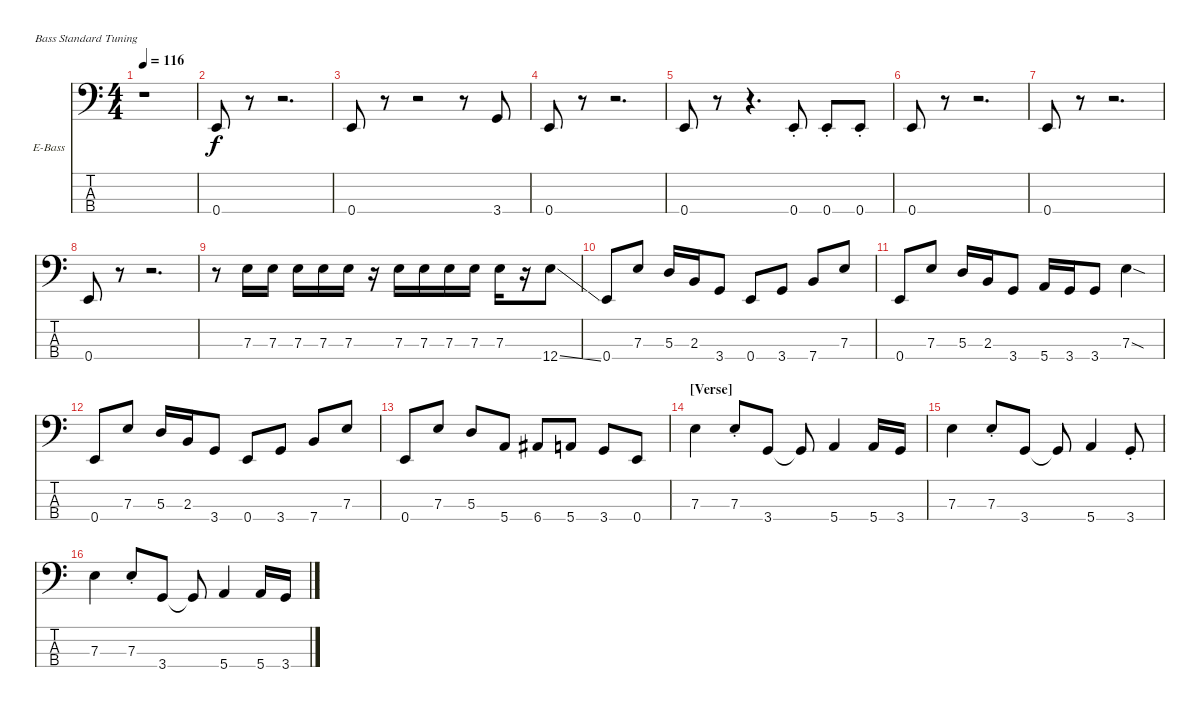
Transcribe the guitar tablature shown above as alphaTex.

\bracketExtendMode nobrackets
\firstSystemTrackNameOrientation horizontal
\otherSystemsTrackNameOrientation horizontal
\track ("Bass" "E-Bass") {instrument electricbassfinger}
\staff {score tabs}
\tuning (G2 D2 A1 E1)
\ts (4 4)
\tempo 116
\clef f4
\ks c
r.1{dy f instrument electricbassfinger} |
0.4.8 r.8 r.2{d} |
0.4.8 r.8 r.2 r.8 3.4.8 |
0.4.8 r.8 r.2{d} |
0.4.8 r.8 r.4{d} 0.4{st}.8 0.4{st}.8 0.4{st}.8 |
0.4.8 r.8 r.2{d} |
0.4.8 r.8 r.2{d} |
0.4.8 r.8 r.2{d} |
r.8 7.3.16 7.3.16 7.3.16 7.3.16 7.3.16 r.16 7.3.16 7.3.16 7.3.16 7.3.16 7.3.16 r.16 12.4{ss}.8 |
0.4.8 7.3.8 5.3.16 2.3.16 3.4.8 0.4.8 3.4.8 7.4.8 7.3.8 |
0.4.8 7.3.8 5.3.16 2.3.16 3.4.8 5.4.16 3.4.16 3.4.8 7.3{sod}.4 |
0.4.8 7.3.8 5.3.16 2.3.16 3.4.8 0.4.8 3.4.8 7.4.8 7.3.8 |
0.4.8 7.3.8 5.3.8 5.4.8 6.4.8 5.4.8 3.4.8 0.4.8 |
\section ("" "[Verse]")
7.3.4 7.3{st}.8 3.4.8 3.4{t}.8 5.4.4 5.4.16 3.4.16 |
7.3.4 7.3{st}.8 3.4.8 3.4{t}.8 5.4.4 3.4{st}.8 |
7.3.4 7.3{st}.8 3.4.8 3.4{t}.8 5.4.4 5.4.16 3.4.16
